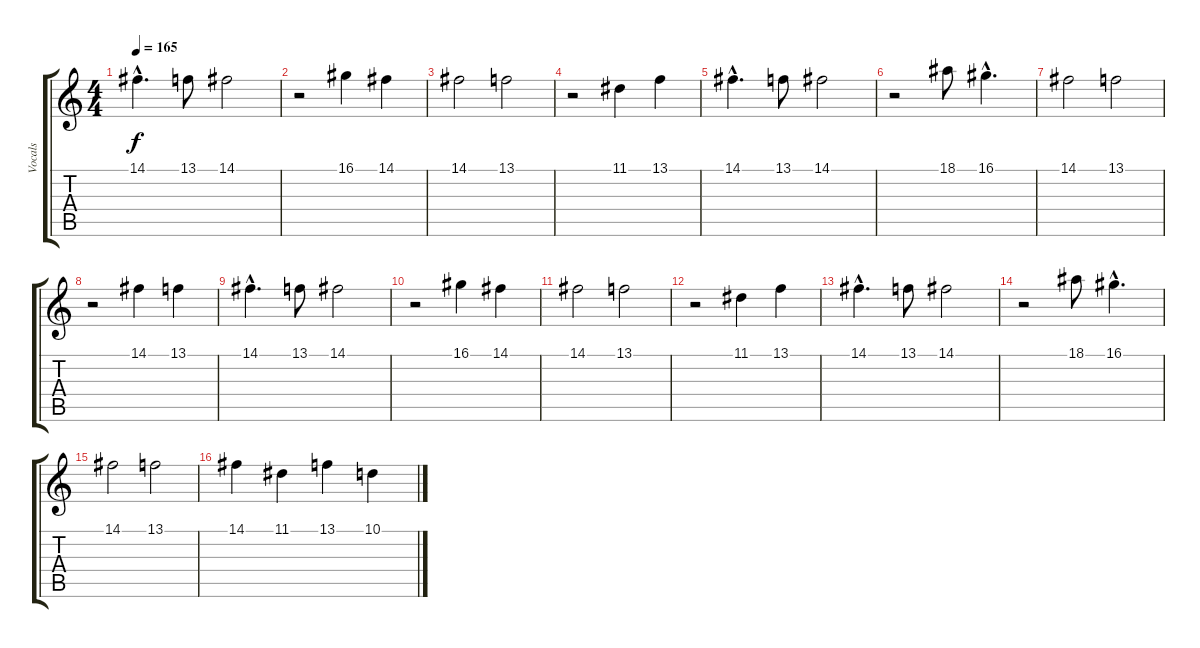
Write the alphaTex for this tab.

\track ("Vocals" "Vocals") {instrument lead3calliope}
\staff {score tabs}
\tuning (E4 B3 G3 D3 A2 E2) {hide}
\ts (4 4)
\tempo 165
\clef g2
\ks c
14.1{hac}.4{d dy f} 13.1.8 14.1.2 |
r.2 16.1.4 14.1.4 |
14.1.2 13.1.2 |
r.2 11.1.4 13.1.4 |
14.1{hac}.4{d} 13.1.8 14.1.2 |
r.2 18.1.8 16.1{hac}.4{d} |
14.1.2 13.1.2 |
r.2 14.1.4 13.1.4 |
14.1{hac}.4{d} 13.1.8 14.1.2 |
r.2 16.1.4 14.1.4 |
14.1.2 13.1.2 |
r.2 11.1.4 13.1.4 |
14.1{hac}.4{d} 13.1.8 14.1.2 |
r.2 18.1.8 16.1{hac}.4{d} |
14.1.2 13.1.2 |
14.1.4 11.1.4 13.1.4 10.1.4
